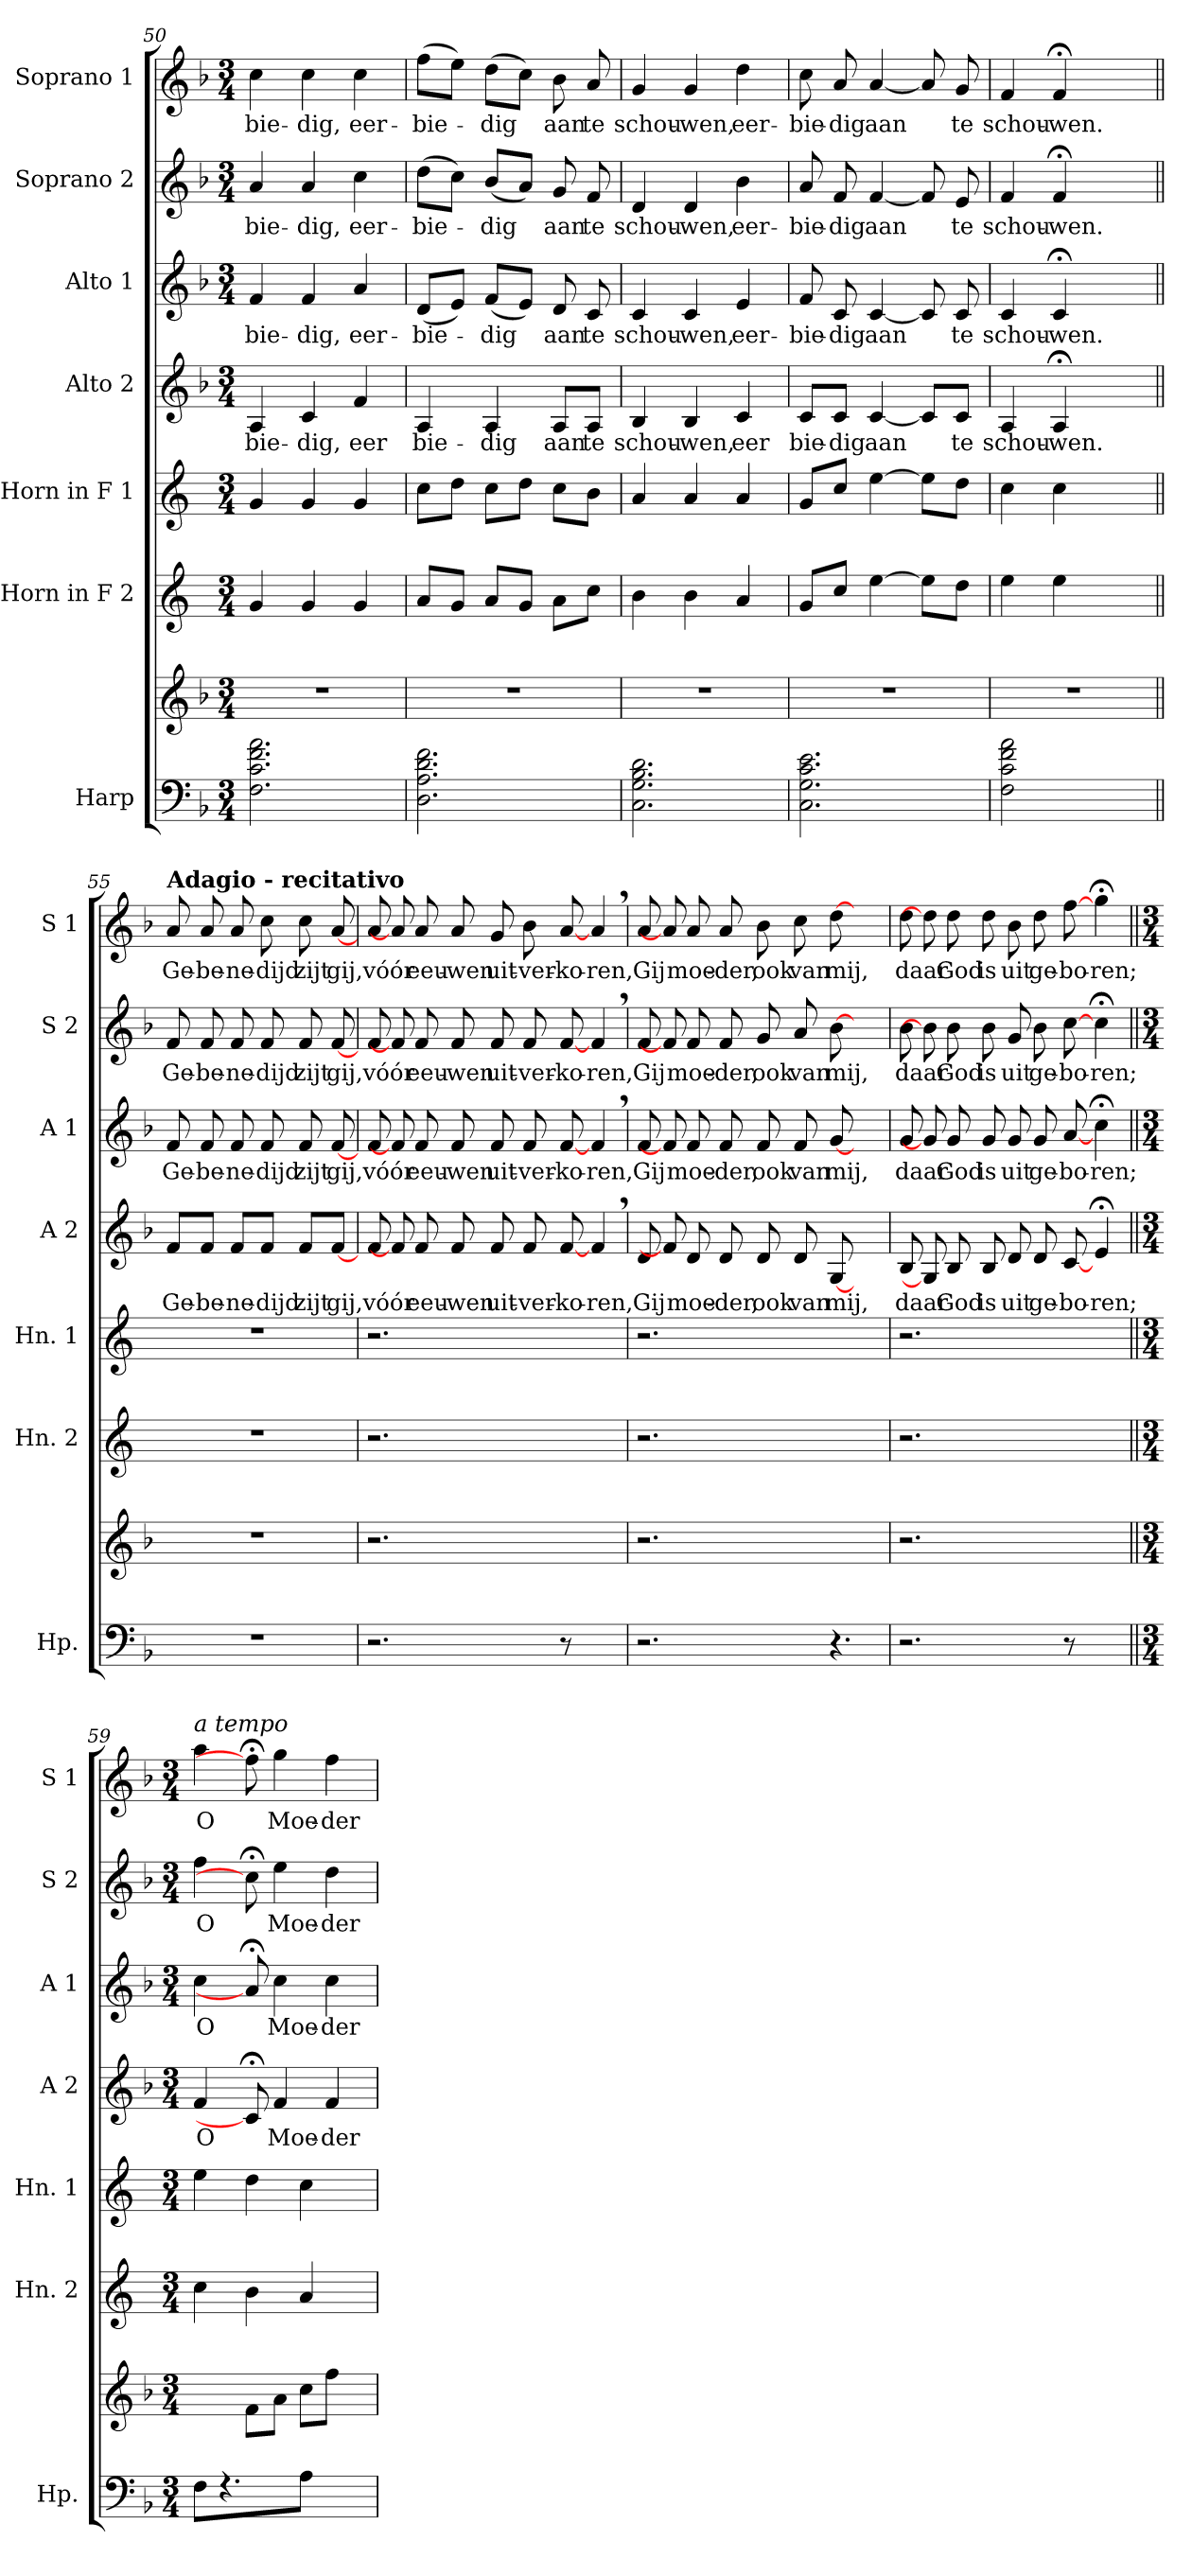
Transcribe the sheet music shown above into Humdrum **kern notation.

**kern	**kern	**kern	**kern	**kern	**text	**kern	**text	**kern	**text	**kern	**text
*part7	*part7	*part6	*part5	*part4	*part4	*part3	*part3	*part2	*part2	*part1	*part1
*staff8	*staff7	*staff6	*staff5	*staff4	*staff4	*staff3	*staff3	*staff2	*staff2	*staff1	*staff1
*I"Harp	*	*I"Horn in F 2	*I"Horn in F 1	*I"Alto 2	*	*I"Alto 1	*	*I"Soprano 2	*	*I"Soprano 1	*
*I'Hp.	*	*I'Hn. 2	*I'Hn. 1	*I'A 2	*	*I'A 1	*	*I'S 2	*	*I'S 1	*
*clefF4	*clefG2	*clefG2	*clefG2	*clefG2	*	*clefG2	*	*clefG2	*	*clefG2	*
*	*	*ITrd4c7	*ITrd4c7	*	*	*	*	*	*	*	*
*k[b-]	*k[b-]	*k[b-]	*k[b-]	*k[b-]	*	*k[b-]	*	*k[b-]	*	*k[b-]	*
*F:	*F:	*F:	*F:	*F:	*	*F:	*	*F:	*	*F:	*
*M3/4	*M3/4	*M3/4	*M3/4	*M3/4	*	*M3/4	*	*M3/4	*	*M3/4	*
=50	=50	=50	=50	=50	=50	=50	=50	=50	=50	=50	=50
!	!	!	!	!	!LO:LY:b	!	!LO:LY:b	!	!LO:LY:b	!	!LO:LY:b
2.F\ 2.c\ 2.f\ 2.a\	2.r	4c/	4c/	4A/	-bie-	4f/	-bie-	4a/	-bie-	4cc\	-bie-
!	!	!	!	!	!LO:LY:b	!	!LO:LY:b	!	!LO:LY:b	!	!LO:LY:b
.	.	4c/	4c/	4c/	-dig,	4f/	-dig,	4a/	-dig,	4cc\	-dig,
!	!	!	!	!	!LO:LY:b	!	!LO:LY:b	!	!LO:LY:b	!	!LO:LY:b
.	.	4c/	4c/	4f/	eer	4a/	eer-	4cc\	eer-	4cc\	eer-
=51	=51	=51	=51	=51	=51	=51	=51	=51	=51	=51	=51
!	!	!	!	!	!LO:LY:b	!	!LO:LY:b	!	!LO:LY:b	!	!LO:LY:b
2.D\ 2.A\ 2.d\ 2.f\	2.r	8d/L	8f\L	4A/	bie-	(<8d/L	-bie-	(>8dd\L	-bie-	(>8ff\L	-bie-
.	.	8c/J	8g\J	.	.	8e/J)	.	8cc\J)	.	8ee\J)	.
!	!	!	!	!	!LO:LY:b	!	!LO:LY:b	!	!LO:LY:b	!	!LO:LY:b
.	.	8d/L	8f\L	4A/	-dig	(<8f/L	-dig	(<8b-/L	-dig	(>8dd\L	-dig
.	.	8c/J	8g\J	.	.	8e/J)	.	8a/J)	.	8cc\J)	.
!	!	!	!	!	!LO:LY:b	!	!LO:LY:b	!	!LO:LY:b	!	!LO:LY:b
.	.	8d\L	8f\L	8A/L	aan	8d/	aan	8g/	aan	8b-\	aan
!	!	!	!	!	!LO:LY:b	!	!LO:LY:b	!	!LO:LY:b	!	!LO:LY:b
.	.	8f\J	8e\J	8A/J	te	8c/	te	8f/	te	8a/	te
=52	=52	=52	=52	=52	=52	=52	=52	=52	=52	=52	=52
!	!	!	!	!	!LO:LY:b	!	!LO:LY:b	!	!LO:LY:b	!	!LO:LY:b
2.C\ 2.G\ 2.B-\ 2.d\	2.r	4e\	4d/	4B-/	schou-	4c/	schou-	4d/	schou-	4g/	schou-
!	!	!	!	!	!LO:LY:b	!	!LO:LY:b	!	!LO:LY:b	!	!LO:LY:b
.	.	4e\	4d/	4B-/	-wen,	4c/	-wen,	4d/	-wen,	4g/	-wen,
!	!	!	!	!	!LO:LY:b	!	!LO:LY:b	!	!LO:LY:b	!	!LO:LY:b
.	.	4d/	4d/	4c/	eer	4e/	eer-	4b-\	eer-	4dd\	eer-
!!LO:PB:g=z
=53	=53	=53	=53	=53	=53	=53	=53	=53	=53	=53	=53
!	!	!	!	!	!LO:LY:b	!	!LO:LY:b	!	!LO:LY:b	!	!LO:LY:b
2.C\ 2.G\ 2.c\ 2.e\	2.r	8c/L	8c/L	8c/L	bie-	8f/	-bie-	8a/	-bie-	8cc\	-bie-
!	!	!	!	!	!LO:LY:b	!	!LO:LY:b	!	!LO:LY:b	!	!LO:LY:b
.	.	8f/J	8f/J	8c/J	-dig	8c/	-dig	8f/	-dig	8a/	-dig
!	!	!	!	!	!LO:LY:b	!	!LO:LY:b	!	!LO:LY:b	!	!LO:LY:b
.	.	[4a\	[4a\	[4c/	aan	[4c/	aan	[4f/	aan	[4a/	aan
.	.	8a\L]	8a\L]	8c/L]	.	8c/]	.	8f/]	.	8a/]	.
!	!	!	!	!	!LO:LY:b	!	!LO:LY:b	!	!LO:LY:b	!	!LO:LY:b
.	.	8g\J	8g\J	8c/J	te	8c/	te	8e/	te	8g/	te
=54	=54	=54	=54	=54	=54	=54	=54	=54	=54	=54	=54
!	!	!	!	!	!LO:LY:b	!	!LO:LY:b	!	!LO:LY:b	!	!LO:LY:b
2F\ 2c\ 2f\ 2a\	2.r	4a\	4f\	4A/	schou-	4c/	schou-	4f/	schou-	4f/	schou-
!	!	!	!	!	!LO:LY:b	!	!LO:LY:b	!	!LO:LY:b	!	!LO:LY:b
.	.	4a\	4f\	4A;</	-wen.	4c;</	-wen.	4f;</	-wen.	4f;</	-wen.
4ryy	.	4ryy	4ryy	4ryy	.	4ryy	.	4ryy	.	4ryy	.
=55||	=55||	=55||	=55||	=55||	=55||	=55||	=55||	=55||	=55||	=55||	=55||
!	!	!	!	!	!	!	!	!	!	!LO:TX:a:B:t=Adagio - recitativo	!
!	!	!	!	!	!LO:LY:b	!	!LO:LY:b	!	!LO:LY:b	!	!LO:LY:b
2.r	2.r	2.r	2.r	8f/L	Ge-	8f/	Ge-	8f/	Ge-	8a/	Ge-
!	!	!	!	!	!LO:LY:b	!	!LO:LY:b	!	!LO:LY:b	!	!LO:LY:b
.	.	.	.	8f/J	-be-	8f/	-be-	8f/	-be-	8a/	-be-
!	!	!	!	!	!LO:LY:b	!	!LO:LY:b	!	!LO:LY:b	!	!LO:LY:b
.	.	.	.	8f/L	-ne-	8f/	-ne-	8f/	-ne-	8a/	-ne-
!	!	!	!	!	!LO:LY:b	!	!LO:LY:b	!	!LO:LY:b	!	!LO:LY:b
.	.	.	.	8f/J	-dijd	8f/	-dijd	8f/	-dijd	8cc\	-dijd
!	!	!	!	!	!LO:LY:b	!	!LO:LY:b	!	!LO:LY:b	!	!LO:LY:b
.	.	.	.	8f/L	zijt	8f/	zijt	8f/	zijt	8cc\	zijt
!	!	!	!	!	!LO:LY:b	!	!LO:LY:b	!	!LO:LY:b	!	!LO:LY:b
.	.	.	.	[8f/J	gij,	[8f/	gij,	[8f/	gij,	[8a/	gij,
=56	=56	=56	=56	=56	=56	=56	=56	=56	=56	=56	=56
!	!	!	!	!	!LO:LY:b	!	!LO:LY:b	!	!LO:LY:b	!	!LO:LY:b
2.r	2.r	2.r	2.r	8f/	vóór	8f/	vóór	8f/	vóór	8a/	vóór
.	.	.	.	8f/]	.	8f/]	.	8f/]	.	8a/]	.
!	!	!	!	!	!LO:LY:b	!	!LO:LY:b	!	!LO:LY:b	!	!LO:LY:b
.	.	.	.	8f/	eeu-	8f/	eeu-	8f/	eeu-	8a/	eeu-
!	!	!	!	!	!LO:LY:b	!	!LO:LY:b	!	!LO:LY:b	!	!LO:LY:b
.	.	.	.	8f/	-wen	8f/	-wen	8f/	-wen	8a/	-wen
!	!	!	!	!	!LO:LY:b	!	!LO:LY:b	!	!LO:LY:b	!	!LO:LY:b
.	.	.	.	8f/	uit-	8f/	uit-	8f/	uit-	8g/	uit-
!	!	!	!	!	!LO:LY:b	!	!LO:LY:b	!	!LO:LY:b	!	!LO:LY:b
.	.	.	.	8f/	-ver-	8f/	-ver-	8f/	-ver-	8b-\	-ver-
!	!	!	!	!	!LO:LY:b	!	!LO:LY:b	!	!LO:LY:b	!	!LO:LY:b
8r	4.ryy	4.ryy	4.ryy	[8f/	-ko-	[8f/	-ko-	[8f/	-ko-	[8a/	-ko-
!	!	!	!	!	!LO:LY:b	!	!LO:LY:b	!	!LO:LY:b	!	!LO:LY:b
4ryy	.	.	.	4f,>/	-ren,	4f,>/	-ren,	4f,>/	-ren,	4a,>/	-ren,
=57	=57	=57	=57	=57	=57	=57	=57	=57	=57	=57	=57
!	!	!	!	!	!LO:LY:b	!	!LO:LY:b	!	!LO:LY:b	!	!LO:LY:b
2.r	2.r	2.r	2.r	8d/	Gij	8f/	Gij	8f/	Gij	8a/	Gij
.	.	.	.	8f/]	.	8f/]	.	8f/]	.	8a/]	.
!	!	!	!	!	!LO:LY:b	!	!LO:LY:b	!	!LO:LY:b	!	!LO:LY:b
.	.	.	.	8d/	moe-	8f/	moe-	8f/	moe-	8a/	moe-
!	!	!	!	!	!LO:LY:b	!	!LO:LY:b	!	!LO:LY:b	!	!LO:LY:b
.	.	.	.	8d/	-der,	8f/	-der,	8f/	-der,	8a/	-der,
!	!	!	!	!	!LO:LY:b	!	!LO:LY:b	!	!LO:LY:b	!	!LO:LY:b
.	.	.	.	8d/	ook	8f/	ook	8g/	ook	8b-\	ook
!	!	!	!	!	!LO:LY:b	!	!LO:LY:b	!	!LO:LY:b	!	!LO:LY:b
.	.	.	.	8d/	van	8f/	van	8a/	van	8cc\	van
!	!	!	!	!	!LO:LY:b	!	!LO:LY:b	!	!LO:LY:b	!	!LO:LY:b
4.r	4.ryy	4.ryy	4.ryy	[8G/	mij,	[8g/	mij,	[8b-\	mij,	[8dd\	mij,
.	.	.	.	4ryy	.	4ryy	.	4ryy	.	4ryy	.
=58	=58	=58	=58	=58	=58	=58	=58	=58	=58	=58	=58
!	!	!	!	!	!LO:LY:b	!	!LO:LY:b	!	!LO:LY:b	!	!LO:LY:b
2.r	2.r	2.r	2.r	8B-/	daar	8g/	daar	8b-\	daar	8dd\	daar
.	.	.	.	8G/]	.	8g/]	.	8b-\]	.	8dd\]	.
!	!	!	!	!	!LO:LY:b	!	!LO:LY:b	!	!LO:LY:b	!	!LO:LY:b
.	.	.	.	8B-/	God	8g/	God	8b-\	God	8dd\	God
!	!	!	!	!	!LO:LY:b	!	!LO:LY:b	!	!LO:LY:b	!	!LO:LY:b
.	.	.	.	8B-/	is	8g/	is	8b-\	is	8dd\	is
!	!	!	!	!	!LO:LY:b	!	!LO:LY:b	!	!LO:LY:b	!	!LO:LY:b
.	.	.	.	8d/	uit	8g/	uit	8g/	uit	8b-\	uit
!	!	!	!	!	!LO:LY:b	!	!LO:LY:b	!	!LO:LY:b	!	!LO:LY:b
.	.	.	.	8d/	ge-	8g/	ge-	8b-\	ge-	8dd\	ge-
!	!	!	!	!	!LO:LY:b	!	!LO:LY:b	!	!LO:LY:b	!	!LO:LY:b
8r	4.ryy	4.ryy	4.ryy	[8c/	-bo-	[8a/	-bo-	[8cc\	-bo-	[8ff\	-bo-
!	!	!	!	!	!LO:LY:b	!	!LO:LY:b	!	!LO:LY:b	!	!LO:LY:b
4ryy	.	.	.	4e;</	-ren;	4cc;<\	-ren;	4cc;<\	-ren;	4gg;<\	-ren;
!!LO:LB:g=z
=59||	=59||	=59||	=59||	=59||	=59||	=59||	=59||	=59||	=59||	=59||	=59||
*M3/4	*M3/4	*M3/4	*M3/4	*M3/4	*	*M3/4	*	*M3/4	*	*M3/4	*
*	*^	*	*	*	*	*	*	*	*	*	*
!	!	!	!	!	!	!	!	!	!	!	!LO:TX:a:i:t=a tempo	!
!	!	!	!	!	!	!LO:LY:b	!	!LO:LY:b	!	!LO:LY:b	!	!LO:LY:b
8F\L	2.ryy	4ryy	4f\	4a\	4f/	O	4cc\	O	4ff\	O	4aa\	O
4.r	.	.	.	.	.	.	.	.	.	.	.	.
.	.	8f\L	4e\	4g\	8c;</]	.	8a;</]	.	8cc;<\]	.	8ff;<\]	.
!	!	!	!	!	!	!LO:LY:b	!	!LO:LY:b	!	!LO:LY:b	!	!LO:LY:b
.	.	8a\J	.	.	4f/	Moe-	4cc\	Moe-	4ee\	Moe-	4gg\	Moe-
8A\J	.	8cc\L	4d/	4f\	.	.	.	.	.	.	.	.
!	!	!	!	!	!	!LO:LY:b	!	!LO:LY:b	!	!LO:LY:b	!	!LO:LY:b
4ryy	.	8ff\J	.	.	4f/	-der	4cc\	-der	4dd\	-der	4ff\	-der
.	8ryy	8ryy	8ryy	8ryy	.	.	.	.	.	.	.	.
*	*v	*v	*	*	*	*	*	*	*	*	*	*
=	=	=	=	=	=	=	=	=	=	=	=
*-	*-	*-	*-	*-	*-	*-	*-	*-	*-	*-	*-
